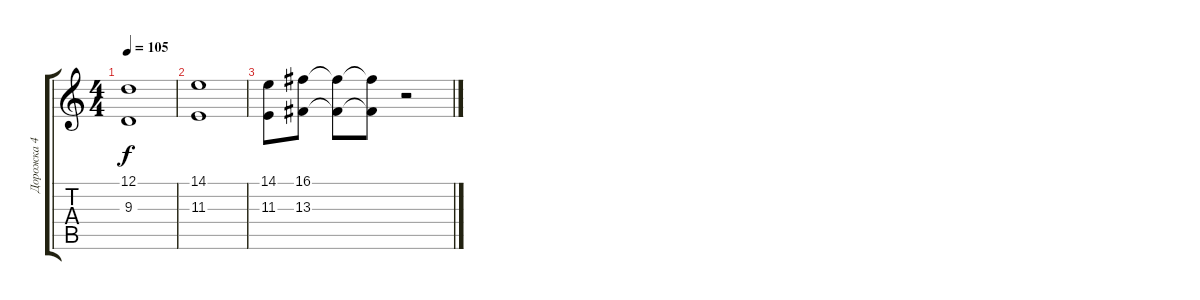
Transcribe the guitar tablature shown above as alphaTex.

\track ("Дорожка 4" "Дорожка 4") {instrument pad4choir}
\staff {score tabs}
\tuning (D4 A3 F3 C3 G2 C2) {hide}
\ts (4 4)
\tempo 105
\clef g2
\ks c
(12.1 9.3).1{dy f} |
(14.1 11.3).1 |
(14.1 11.3).8 (16.1 13.3).8 (16.1{t} 13.3{t}).8 (16.1{t} 13.3{t}).8 r.2
